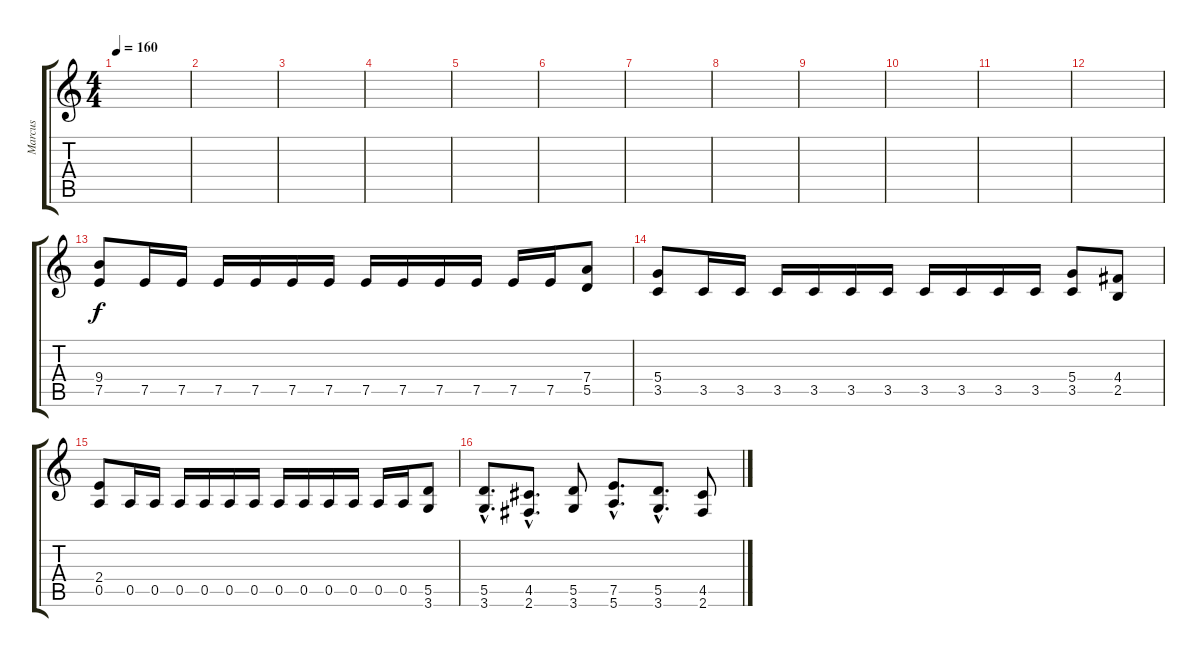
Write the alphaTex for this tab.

\track ("Marcus" "Marcus") {instrument distortionguitar}
\staff {score tabs}
\tuning (E4 B3 G3 D3 A2 E2) {hide}
\ts (4 4)
\tempo 160
\clef g2
\ks c
|
|
|
|
|
|
|
|
|
|
|
|
(9.4 7.5).8{instrument overdrivenguitar} 7.5.16 7.5.16 7.5.16 7.5.16 7.5.16 7.5.16 7.5.16 7.5.16 7.5.16 7.5.16 7.5.16 7.5.16 (7.4 5.5).8 |
(5.4 3.5).8 3.5.16 3.5.16 3.5.16 3.5.16 3.5.16 3.5.16 3.5.16 3.5.16 3.5.16 3.5.16 (5.4 3.5).8 (4.4 2.5).8 |
(2.4 0.5).8 0.5.16 0.5.16 0.5.16 0.5.16 0.5.16 0.5.16 0.5.16 0.5.16 0.5.16 0.5.16 0.5.16 0.5.16 (5.5 3.6).8 |
(5.5{hac} 3.6{hac}).8{d} (4.5{hac} 2.6{hac}).8{d} (5.5 3.6).8 (7.5{hac} 5.6{hac}).8{d} (5.5{hac} 3.6{hac}).8{d} (4.5 2.6).8
